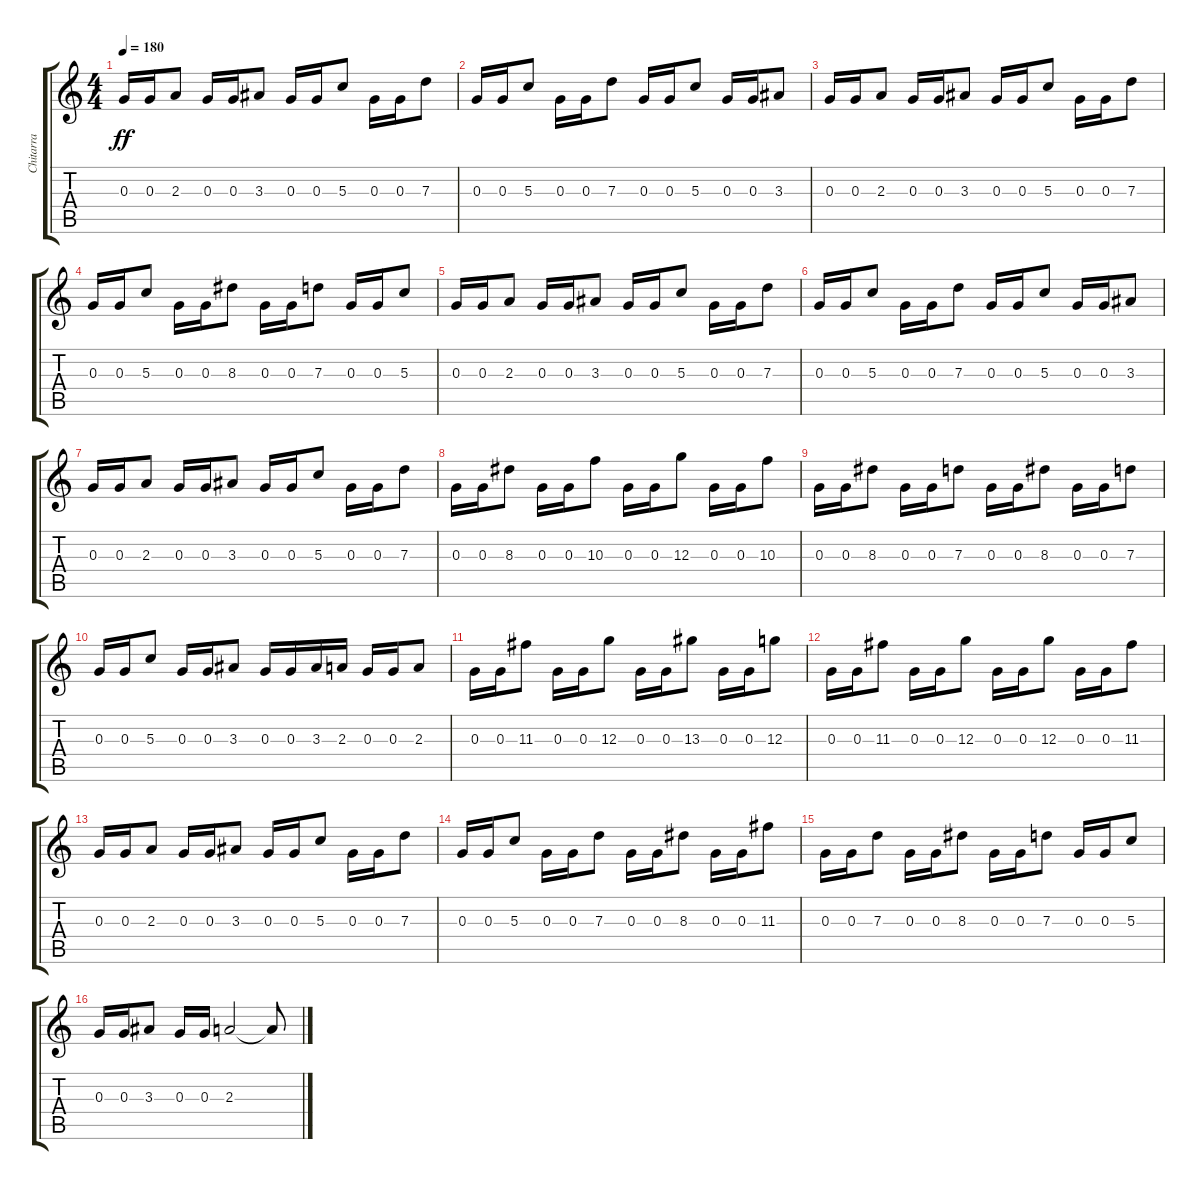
\track ("Chitarra" "Chitarra") {instrument distortionguitar}
\staff {score tabs}
\tuning (E4 B3 G3 D3 A2 E2) {hide}
\ts (4 4)
\tempo 180
\clef g2
\ks c
0.3.16{dy ff volume 16} 0.3.16 2.3.8 0.3.16 0.3.16 3.3.8 0.3.16 0.3.16 5.3.8 0.3.16 0.3.16 7.3.8 |
0.3.16 0.3.16 5.3.8 0.3.16 0.3.16 7.3.8 0.3.16 0.3.16 5.3.8 0.3.16 0.3.16 3.3.8 |
0.3.16 0.3.16 2.3.8 0.3.16 0.3.16 3.3.8 0.3.16 0.3.16 5.3.8 0.3.16 0.3.16 7.3.8 |
0.3.16 0.3.16 5.3.8 0.3.16 0.3.16 8.3.8 0.3.16 0.3.16 7.3.8 0.3.16 0.3.16 5.3.8 |
0.3.16 0.3.16 2.3.8 0.3.16 0.3.16 3.3.8 0.3.16 0.3.16 5.3.8 0.3.16 0.3.16 7.3.8 |
0.3.16 0.3.16 5.3.8 0.3.16 0.3.16 7.3.8 0.3.16 0.3.16 5.3.8 0.3.16 0.3.16 3.3.8 |
0.3.16 0.3.16 2.3.8 0.3.16 0.3.16 3.3.8 0.3.16 0.3.16 5.3.8 0.3.16 0.3.16 7.3.8 |
0.3.16 0.3.16 8.3.8 0.3.16 0.3.16 10.3.8 0.3.16 0.3.16 12.3.8 0.3.16 0.3.16 10.3.8 |
0.3.16 0.3.16 8.3.8 0.3.16 0.3.16 7.3.8 0.3.16 0.3.16 8.3.8 0.3.16 0.3.16 7.3.8 |
0.3.16 0.3.16 5.3.8 0.3.16 0.3.16 3.3.8 0.3.16 0.3.16 3.3.16 2.3.16 0.3.16 0.3.16 2.3.8 |
0.3.16 0.3.16 11.3.8 0.3.16 0.3.16 12.3.8 0.3.16 0.3.16 13.3.8 0.3.16 0.3.16 12.3.8 |
0.3.16 0.3.16 11.3.8 0.3.16 0.3.16 12.3.8 0.3.16 0.3.16 12.3.8 0.3.16 0.3.16 11.3.8 |
0.3.16 0.3.16 2.3.8 0.3.16 0.3.16 3.3.8 0.3.16 0.3.16 5.3.8 0.3.16 0.3.16 7.3.8 |
0.3.16 0.3.16 5.3.8 0.3.16 0.3.16 7.3.8 0.3.16 0.3.16 8.3.8 0.3.16 0.3.16 11.3.8 |
0.3.16 0.3.16 7.3.8 0.3.16 0.3.16 8.3.8 0.3.16 0.3.16 7.3.8 0.3.16 0.3.16 5.3.8 |
0.3.16 0.3.16 3.3.8 0.3.16 0.3.16 2.3.2 2.3{t}.8
